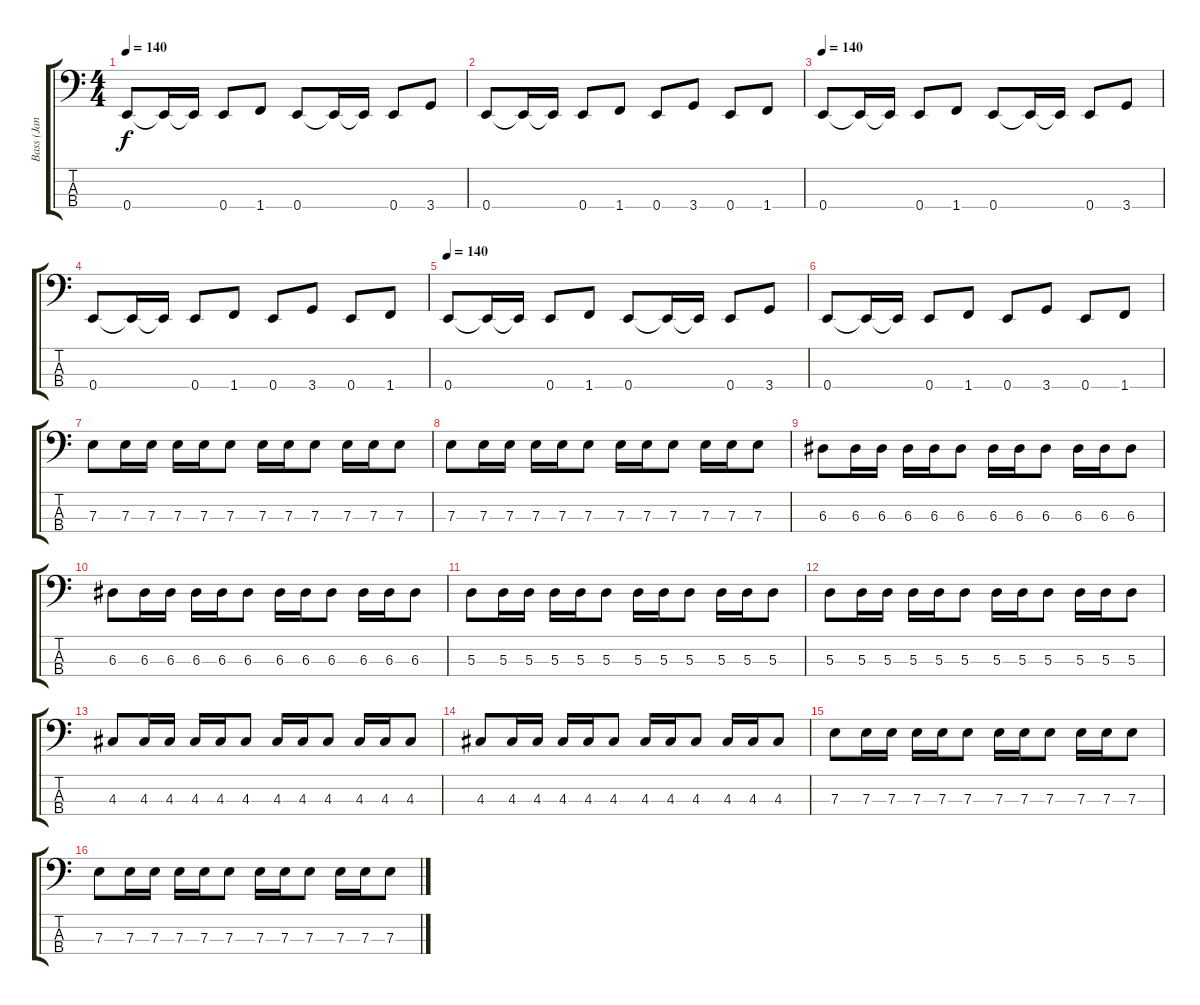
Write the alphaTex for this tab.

\track ("Bass (Jan Kazda)" "Bass (Jan ") {instrument electricbasspick}
\staff {score tabs}
\tuning (G2 D2 A1 E1) {hide}
\ts (4 4)
\tempo 140
\clef f4
\ks c
0.4.8{dy f} 0.4{t}.16 0.4{t}.16 0.4.8 1.4.8 0.4.8 0.4{t}.16 0.4{t}.16 0.4.8 3.4.8 |
0.4.8 0.4{t}.16 0.4{t}.16 0.4.8 1.4.8 0.4.8 3.4.8 0.4.8 1.4.8 |
\tempo 140
0.4.8 0.4{t}.16 0.4{t}.16 0.4.8 1.4.8 0.4.8 0.4{t}.16 0.4{t}.16 0.4.8 3.4.8 |
0.4.8 0.4{t}.16 0.4{t}.16 0.4.8 1.4.8 0.4.8 3.4.8 0.4.8 1.4.8 |
\tempo 140
0.4.8 0.4{t}.16 0.4{t}.16 0.4.8 1.4.8 0.4.8 0.4{t}.16 0.4{t}.16 0.4.8 3.4.8 |
0.4.8 0.4{t}.16 0.4{t}.16 0.4.8 1.4.8 0.4.8 3.4.8 0.4.8 1.4.8 |
7.3.8 7.3.16 7.3.16 7.3.16 7.3.16 7.3.8 7.3.16 7.3.16 7.3.8 7.3.16 7.3.16 7.3.8 |
7.3.8 7.3.16 7.3.16 7.3.16 7.3.16 7.3.8 7.3.16 7.3.16 7.3.8 7.3.16 7.3.16 7.3.8 |
6.3.8 6.3.16 6.3.16 6.3.16 6.3.16 6.3.8 6.3.16 6.3.16 6.3.8 6.3.16 6.3.16 6.3.8 |
6.3.8 6.3.16 6.3.16 6.3.16 6.3.16 6.3.8 6.3.16 6.3.16 6.3.8 6.3.16 6.3.16 6.3.8 |
5.3.8 5.3.16 5.3.16 5.3.16 5.3.16 5.3.8 5.3.16 5.3.16 5.3.8 5.3.16 5.3.16 5.3.8 |
5.3.8 5.3.16 5.3.16 5.3.16 5.3.16 5.3.8 5.3.16 5.3.16 5.3.8 5.3.16 5.3.16 5.3.8 |
4.3.8 4.3.16 4.3.16 4.3.16 4.3.16 4.3.8 4.3.16 4.3.16 4.3.8 4.3.16 4.3.16 4.3.8 |
4.3.8 4.3.16 4.3.16 4.3.16 4.3.16 4.3.8 4.3.16 4.3.16 4.3.8 4.3.16 4.3.16 4.3.8 |
7.3.8 7.3.16 7.3.16 7.3.16 7.3.16 7.3.8 7.3.16 7.3.16 7.3.8 7.3.16 7.3.16 7.3.8 |
7.3.8 7.3.16 7.3.16 7.3.16 7.3.16 7.3.8 7.3.16 7.3.16 7.3.8 7.3.16 7.3.16 7.3.8
